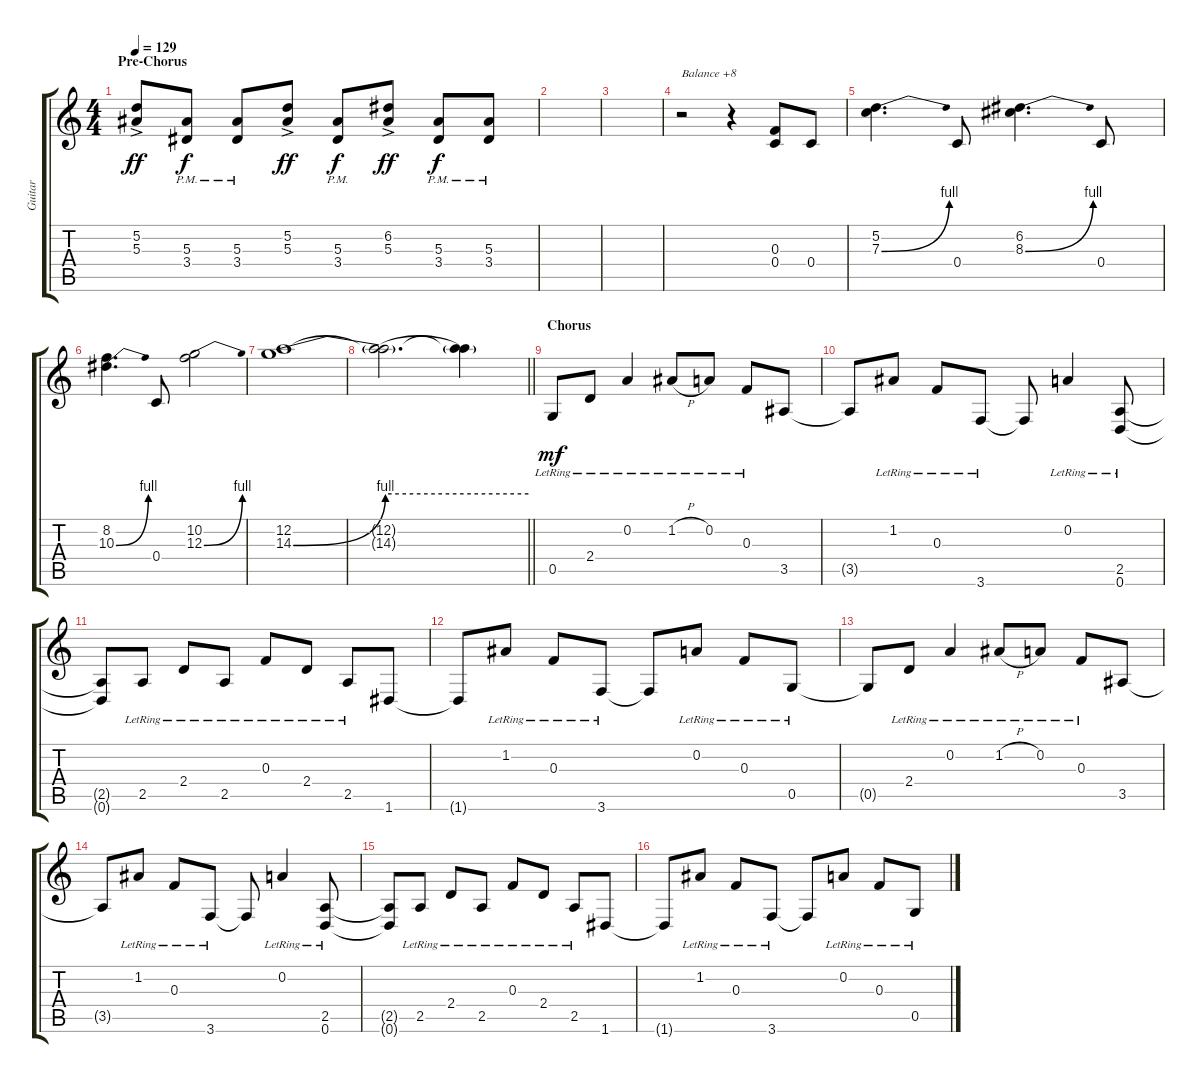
\track ("Guitar" "Guitar") {instrument distortionguitar}
\staff {score tabs}
\tuning (D4 A3 F3 C3 G2 D2) {hide}
\ts (4 4)
\section ("" "Pre-Chorus")
\tempo 129
\clef g2
\ks c
(5.2{ac} 5.3{ac}).8{dy ff} (5.3{pm} 3.4{pm}).8{dy f} (5.3{pm} 3.4{pm}).8 (5.2{ac} 5.3{ac}).8{dy ff} (5.3{pm} 3.4{pm}).8{dy f} (6.2{ac} 5.3{ac}).8{dy ff} (5.3{pm} 3.4{pm}).8{dy f} (5.3{pm} 3.4{pm}).8 |
|
|
r.2{txt "Balance +8" balance 16} r.4 (0.3 0.4).8 0.4.8 |
(5.2 7.3{be (bend 0 0 60 4)}).4{d} 0.4.8 (6.2 8.3{be (bend 0 0 60 4)}).4{d} 0.4.8 |
(8.2 10.3{be (bend 0 0 60 4)}).4{d} 0.4.8 (10.2 12.3{be (bend 0 0 60 4)}).2 |
(12.2 14.3{be (bend 0 0 60 4)}).1 |
\barLineRight lightlight
(12.2{t} 14.3{be (hold 0 4 60 4) t}).2{d} (12.2{t} 14.3{t}).4 |
\section ("" "Chorus")
0.5{lr}.8{dy mf} 2.4{lr}.8 0.2{lr}.4 1.2{h lr}.8 0.2{lr}.8 0.3{lr}.8 3.5.8 |
3.5{t}.8 1.2{lr}.8 0.3{lr}.8 3.6{lr}.8 3.6{t}.8 0.2{lr}.4 (2.5{lr} 0.6{lr}).8 |
(2.5{t} 0.6{t}).8 2.5{lr}.8 2.4{lr}.8 2.5{lr}.8 0.3{lr}.8 2.4{lr}.8 2.5{lr}.8 1.6.8 |
1.6{t}.8 1.2{lr}.8 0.3{lr}.8 3.6{lr}.8 3.6{t}.8 0.2{lr}.8 0.3{lr}.8 0.5{lr}.8 |
0.5{t}.8 2.4{lr}.8 0.2{lr}.4 1.2{h lr}.8 0.2{lr}.8 0.3{lr}.8 3.5.8 |
3.5{t}.8 1.2{lr}.8 0.3{lr}.8 3.6{lr}.8 3.6{t}.8 0.2{lr}.4 (2.5{lr} 0.6{lr}).8 |
(2.5{t} 0.6{t}).8 2.5{lr}.8 2.4{lr}.8 2.5{lr}.8 0.3{lr}.8 2.4{lr}.8 2.5{lr}.8 1.6.8 |
1.6{t}.8 1.2{lr}.8 0.3{lr}.8 3.6{lr}.8 3.6{t}.8 0.2{lr}.8 0.3{lr}.8 0.5{lr}.8
